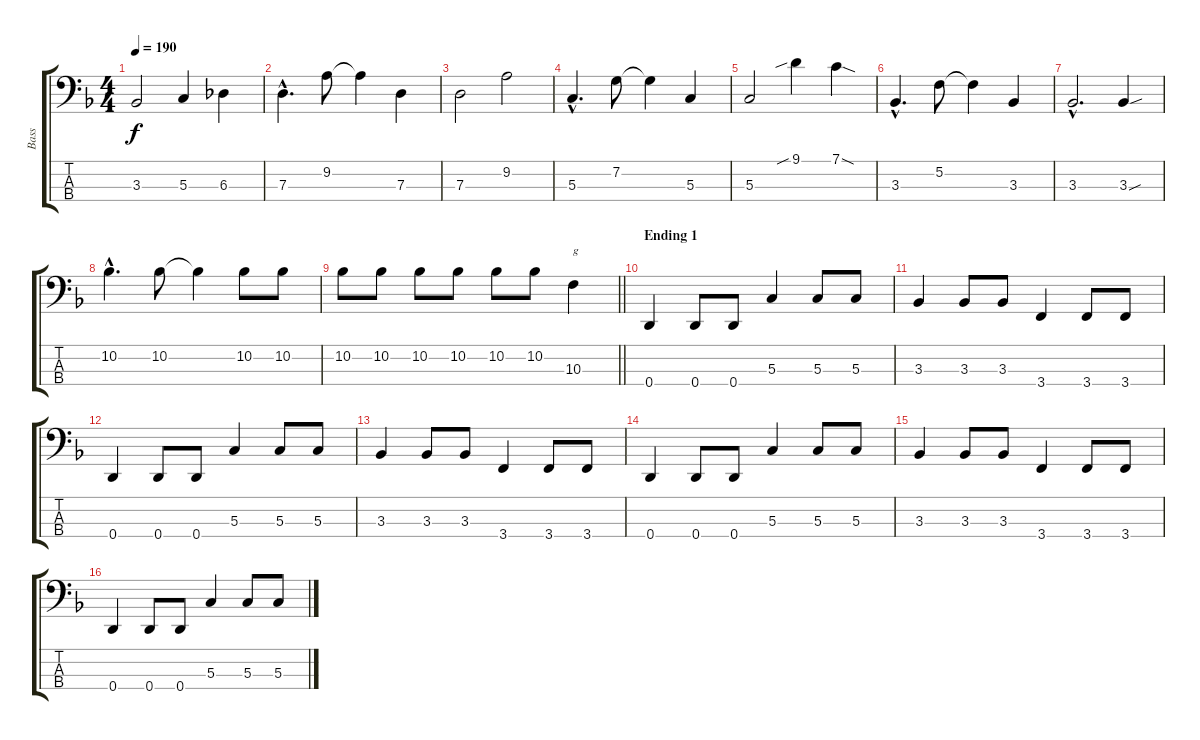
\track ("Bass" "Bass") {instrument electricbasspick}
\staff {score tabs}
\tuning (F2 C2 G1 D1) {hide}
\ts (4 4)
\tempo 190
\clef f4
\ks dminor
3.3.2{dy f} 5.3.4 6.3.4 |
7.3{hac}.4{d} 9.2.8 9.2{t}.4 7.3.4 |
7.3.2 9.2.2 |
5.3{hac}.4{d} 7.2.8 7.2{t}.4 5.3.4 |
5.3.2 9.1{sib}.4 7.1{sod}.4 |
3.3{hac}.4{d} 5.2.8 5.2{t}.4 3.3.4 |
3.3{hac}.2{d} 3.3{sou}.4 |
10.2{hac}.4{d} 10.2.8 10.2{t}.4 10.2.8 10.2.8 |
\barLineRight lightlight
10.2.8 10.2.8 10.2.8 10.2.8 10.2.8 10.2.8 10.3.4{txt "g"} |
\section ("" "Ending 1")
0.4.4 0.4.8 0.4.8 5.3.4 5.3.8 5.3.8 |
3.3.4 3.3.8 3.3.8 3.4.4 3.4.8 3.4.8 |
0.4.4 0.4.8 0.4.8 5.3.4 5.3.8 5.3.8 |
3.3.4 3.3.8 3.3.8 3.4.4 3.4.8 3.4.8 |
0.4.4 0.4.8 0.4.8 5.3.4 5.3.8 5.3.8 |
3.3.4 3.3.8 3.3.8 3.4.4 3.4.8 3.4.8 |
0.4.4 0.4.8 0.4.8 5.3.4 5.3.8 5.3.8
